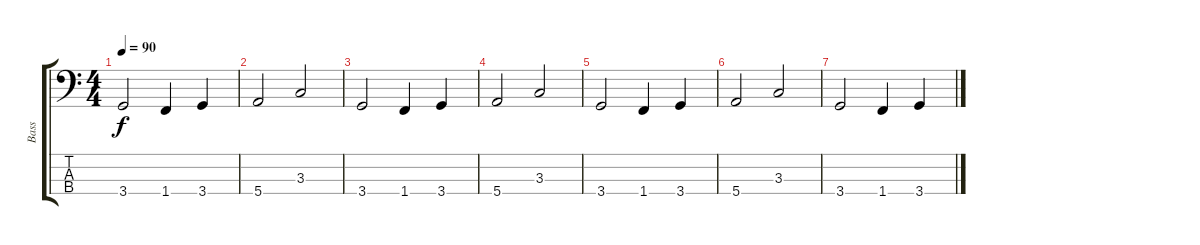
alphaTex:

\track ("Bass" "Bass") {instrument electricbassfinger}
\staff {score tabs}
\tuning (G2 D2 A1 E1) {hide}
\ts (4 4)
\tempo 90
\clef f4
\ks c
3.4.2{dy f} 1.4.4 3.4.4 |
5.4.2 3.3.2 |
3.4.2 1.4.4 3.4.4 |
5.4.2 3.3.2 |
3.4.2 1.4.4 3.4.4 |
5.4.2 3.3.2 |
3.4.2 1.4.4 3.4.4
